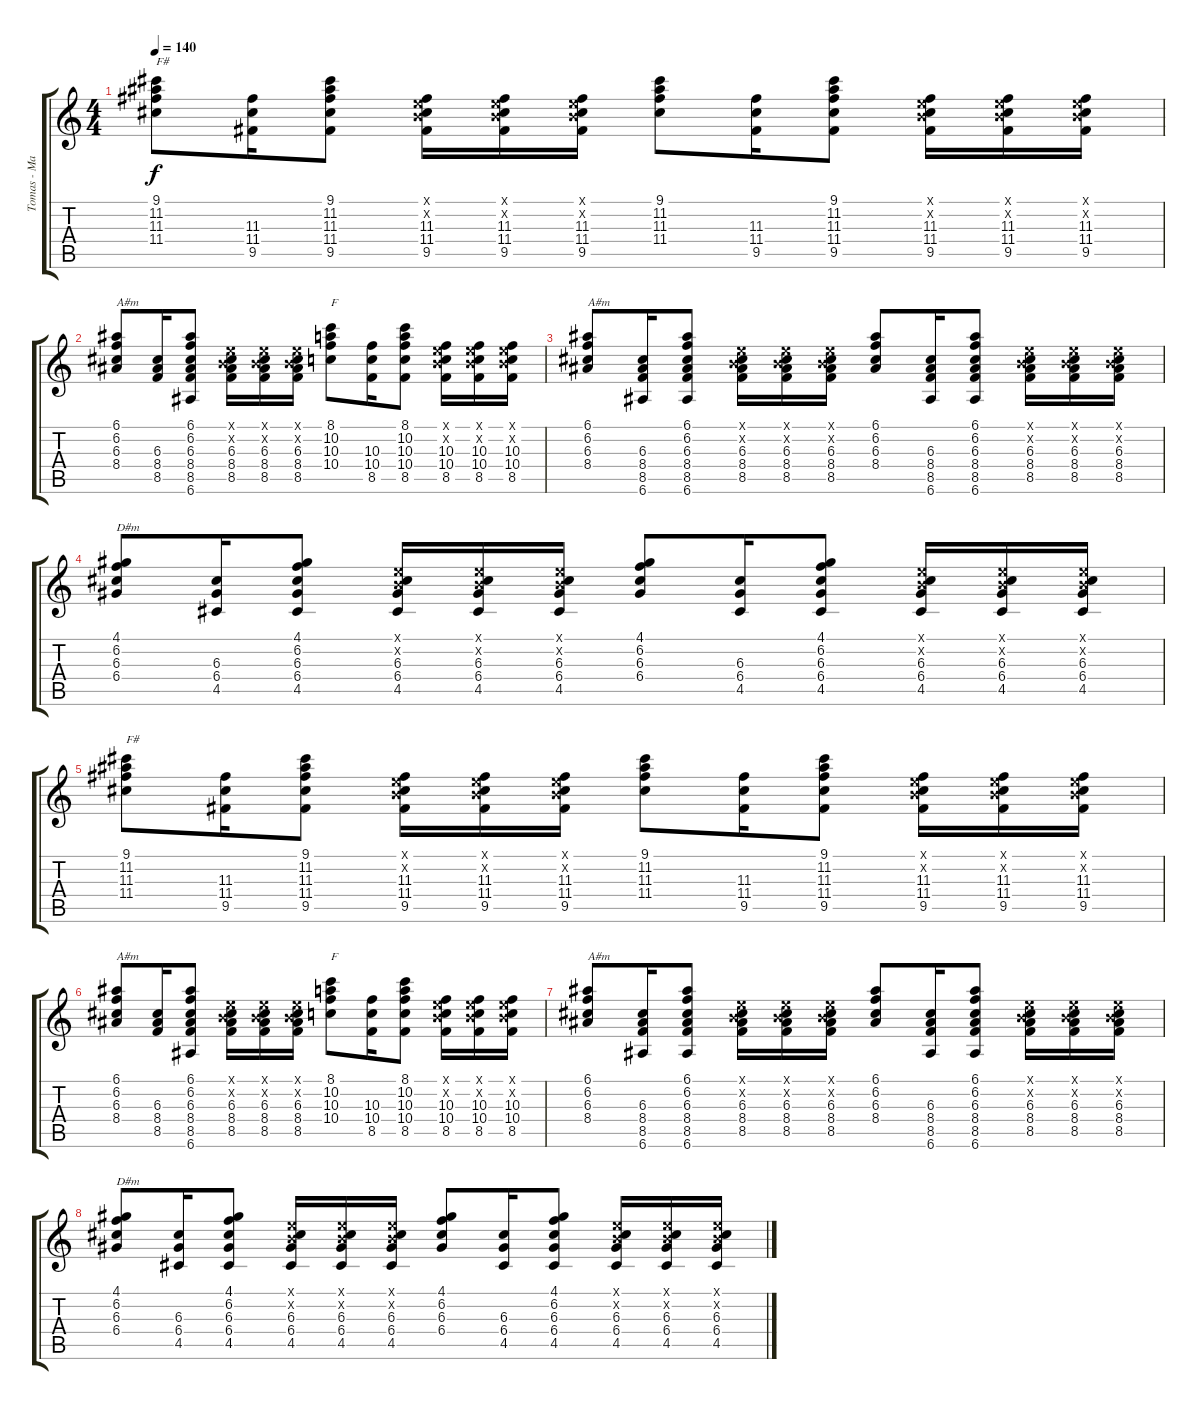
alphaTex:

\track ("Tomas - Main Guitar" "Tomas - Ma") {instrument electricguitarclean}
\staff {score tabs}
\tuning (E4 B3 G3 D3 A2 E2) {hide}
\ts (4 4)
\tempo 140
\clef g2
\ks c
(9.1 11.2 11.3 11.4).8{txt "F#" dy f} (11.3 11.4 9.5).16 (9.1 11.2 11.3 11.4 9.5).8 (0.1{x} 0.2{x} 11.3 11.4 9.5).16 (0.1{x} 0.2{x} 11.3 11.4 9.5).16 (0.1{x} 0.2{x} 11.3 11.4 9.5).16 (9.1 11.2 11.3 11.4).8 (11.3 11.4 9.5).16 (9.1 11.2 11.3 11.4 9.5).8 (0.1{x} 0.2{x} 11.3 11.4 9.5).16 (0.1{x} 0.2{x} 11.3 11.4 9.5).16 (0.1{x} 0.2{x} 11.3 11.4 9.5).16 |
(6.1 6.2 6.3 8.4).8{txt "A#m"} (6.3 8.4 8.5).16 (6.1 6.2 6.3 8.4 8.5 6.6).8 (0.1{x} 0.2{x} 6.3 8.4 8.5).16 (0.1{x} 0.2{x} 6.3 8.4 8.5).16 (0.1{x} 0.2{x} 6.3 8.4 8.5).16 (8.1 10.2 10.3 10.4).8{txt "F"} (10.3 10.4 8.5).16 (8.1 10.2 10.3 10.4 8.5).8 (0.1{x} 0.2{x} 10.3 10.4 8.5).16 (0.1{x} 0.2{x} 10.3 10.4 8.5).16 (0.1{x} 0.2{x} 10.3 10.4 8.5).16 |
(6.1 6.2 6.3 8.4).8{txt "A#m"} (6.3 8.4 8.5 6.6).16 (6.1 6.2 6.3 8.4 8.5 6.6).8 (0.1{x} 0.2{x} 6.3 8.4 8.5).16 (0.1{x} 0.2{x} 6.3 8.4 8.5).16 (0.1{x} 0.2{x} 6.3 8.4 8.5).16 (6.1 6.2 6.3 8.4).8 (6.3 8.4 8.5 6.6).16 (6.1 6.2 6.3 8.4 8.5 6.6).8 (0.1{x} 0.2{x} 6.3 8.4 8.5).16 (0.1{x} 0.2{x} 6.3 8.4 8.5).16 (0.1{x} 0.2{x} 6.3 8.4 8.5).16 |
(4.1 6.2 6.3 6.4).8{txt "D#m"} (6.3 6.4 4.5).16 (4.1 6.2 6.3 6.4 4.5).8 (0.1{x} 0.2{x} 6.3 6.4 4.5).16 (0.1{x} 0.2{x} 6.3 6.4 4.5).16 (0.1{x} 0.2{x} 6.3 6.4 4.5).16 (4.1 6.2 6.3 6.4).8 (6.3 6.4 4.5).16 (4.1 6.2 6.3 6.4 4.5).8 (0.1{x} 0.2{x} 6.3 6.4 4.5).16 (0.1{x} 0.2{x} 6.3 6.4 4.5).16 (0.1{x} 0.2{x} 6.3 6.4 4.5).16 |
(9.1 11.2 11.3 11.4).8{txt "F#"} (11.3 11.4 9.5).16 (9.1 11.2 11.3 11.4 9.5).8 (0.1{x} 0.2{x} 11.3 11.4 9.5).16 (0.1{x} 0.2{x} 11.3 11.4 9.5).16 (0.1{x} 0.2{x} 11.3 11.4 9.5).16 (9.1 11.2 11.3 11.4).8 (11.3 11.4 9.5).16 (9.1 11.2 11.3 11.4 9.5).8 (0.1{x} 0.2{x} 11.3 11.4 9.5).16 (0.1{x} 0.2{x} 11.3 11.4 9.5).16 (0.1{x} 0.2{x} 11.3 11.4 9.5).16 |
(6.1 6.2 6.3 8.4).8{txt "A#m"} (6.3 8.4 8.5).16 (6.1 6.2 6.3 8.4 8.5 6.6).8 (0.1{x} 0.2{x} 6.3 8.4 8.5).16 (0.1{x} 0.2{x} 6.3 8.4 8.5).16 (0.1{x} 0.2{x} 6.3 8.4 8.5).16 (8.1 10.2 10.3 10.4).8{txt "F"} (10.3 10.4 8.5).16 (8.1 10.2 10.3 10.4 8.5).8 (0.1{x} 0.2{x} 10.3 10.4 8.5).16 (0.1{x} 0.2{x} 10.3 10.4 8.5).16 (0.1{x} 0.2{x} 10.3 10.4 8.5).16 |
(6.1 6.2 6.3 8.4).8{txt "A#m"} (6.3 8.4 8.5 6.6).16 (6.1 6.2 6.3 8.4 8.5 6.6).8 (0.1{x} 0.2{x} 6.3 8.4 8.5).16 (0.1{x} 0.2{x} 6.3 8.4 8.5).16 (0.1{x} 0.2{x} 6.3 8.4 8.5).16 (6.1 6.2 6.3 8.4).8 (6.3 8.4 8.5 6.6).16 (6.1 6.2 6.3 8.4 8.5 6.6).8 (0.1{x} 0.2{x} 6.3 8.4 8.5).16 (0.1{x} 0.2{x} 6.3 8.4 8.5).16 (0.1{x} 0.2{x} 6.3 8.4 8.5).16 |
(4.1 6.2 6.3 6.4).8{txt "D#m"} (6.3 6.4 4.5).16 (4.1 6.2 6.3 6.4 4.5).8 (0.1{x} 0.2{x} 6.3 6.4 4.5).16 (0.1{x} 0.2{x} 6.3 6.4 4.5).16 (0.1{x} 0.2{x} 6.3 6.4 4.5).16 (4.1 6.2 6.3 6.4).8 (6.3 6.4 4.5).16 (4.1 6.2 6.3 6.4 4.5).8 (0.1{x} 0.2{x} 6.3 6.4 4.5).16 (0.1{x} 0.2{x} 6.3 6.4 4.5).16 (0.1{x} 0.2{x} 6.3 6.4 4.5).16
